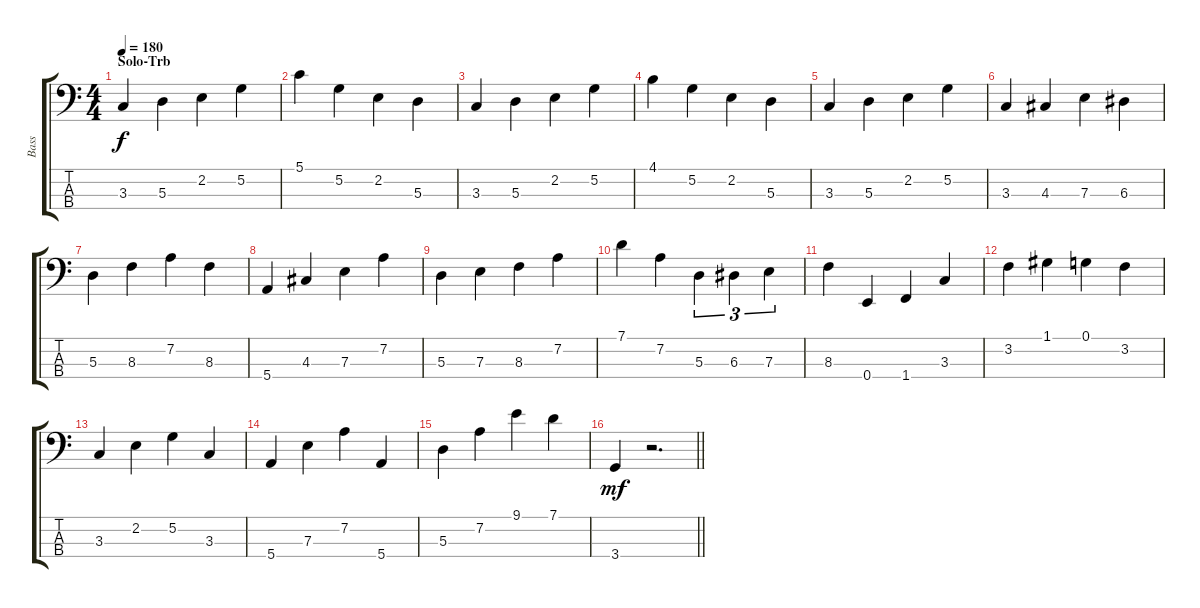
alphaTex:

\track ("Bass" "Bass") {instrument electricbassfinger}
\staff {score tabs}
\tuning (G2 D2 A1 E1) {hide}
\ts (4 4)
\section ("" "Solo-Trb")
\tempo 180
\clef f4
\ks c
3.3.4{dy f} 5.3.4 2.2.4 5.2.4 |
5.1.4 5.2.4 2.2.4 5.3.4 |
3.3.4 5.3.4 2.2.4 5.2.4 |
4.1.4 5.2.4 2.2.4 5.3.4 |
3.3.4 5.3.4 2.2.4 5.2.4 |
3.3.4 4.3.4 7.3.4 6.3.4 |
5.3.4 8.3.4 7.2.4 8.3.4 |
5.4.4 4.3.4 7.3.4 7.2.4 |
5.3.4 7.3.4 8.3.4 7.2.4 |
7.1.4 7.2.4 5.3.4{tu (3 2)} 6.3.4{tu (3 2)} 7.3.4{tu (3 2)} |
8.3.4 0.4.4 1.4.4 3.3.4 |
3.2.4 1.1.4 0.1.4 3.2.4 |
3.3.4 2.2.4 5.2.4 3.3.4 |
5.4.4 7.3.4 7.2.4 5.4.4 |
5.3.4 7.2.4 9.1.4 7.1.4 |
\barLineRight lightlight
3.4.4{dy mf} r.2{d}
